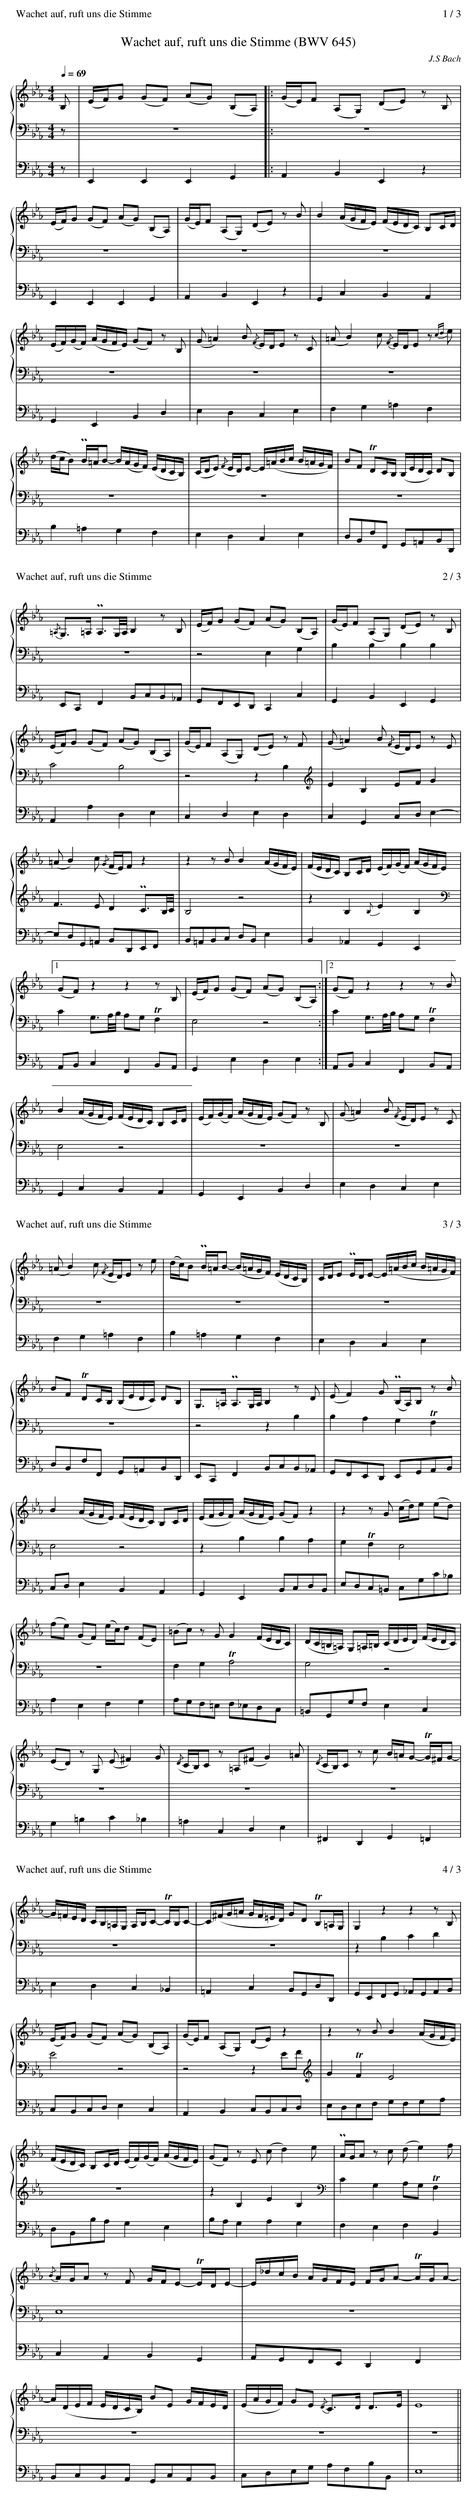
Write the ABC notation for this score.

X:1
T:Wachet auf, ruft uns die Stimme (BWV 645)
C:J.S Bach
M:4/4
L:1/8
Q:1/4=69
%%header "Wachet auf, ruft uns die Stimme		$P / 3"
%%staves {2 3} 4
K:Eb
V:2
B,|(E/F/)G (GF) (AG) (B,A,)|:(G/E/)F (A,G,) (DE) zB,|
(E/F/)G (GF) (AG) (B,A,)|(G/E/)F (A,G,) (DE) zB|B2 (A/G/F/E/) (F/E/D/C/) B,C/D/|
(E/F/)(G/F/) (A/G/F/E/) (GF) zB,|(G=A2) B {/F}E/D/E zC|(=AB2) c {/F}E/D/Ez {cd}e|
(d/c/B) PB/=A/B- B/(A/G/F/) (E/D/C/B,/)|(C/D/E) ({/F}E/D/)E- E/(=A/B/c/ B/=A/G/F/)|BF TDC/B,/ (B,/E/D/C/) DB,|
{/=A,}G,3/2=A,/ PA,3/2G,/4A,/4 B,2 zB,|(E/F/)G (GF) (AG) (B,A,)|(G/E/)F (A,G,) (DE) zB,|
(E/F/)G (GF) (AG) (B,A,)|(G/E/)F (A,G,) (DE) zF|(G=A2) B ({/F}E/D/)E zE|
(=AB2) c ({/G}F/E/)F z2|z2 zB B2 (A/G/F/E/)|(F/E/D/C/) B,C/D/ (E/F/)(G/F/) (A/G/F/E/)|
[1(GF) z2 z2 zB,|(E/F/)G (GF) (AG) (B,A,):|2(GF) z2 z2 zB|
B2 (A/G/F/E/) (F/E/D/C/) B,C/D/|(E/F/)(G/F/) (A/G/F/E/) (GF) zB,|(G=A2) B ({/F}E/D/)E zC|
(=AB2) c ({/F}E/D/)E ze|(d/c/)B PB/=A/B- (B/=A/G/F/) (E/D/C/B,/)|C/D/E PE/D/E- E/(=A/B/c/ B/=A/G/F/)|
BF TDC/B,/ (B,/E/D/C/) DB,|G,3/2=A,/ PA,3/2G,/4A,/4 B,2 zD|(EF2) G (PB,/A,/)B, zB|
B2 (A/G/F/E/) (F/E/D/C/) B,C/D/|(E/F/G/F/) (A/G/F/E/) (GF) z2|z2 zG (c/d/)e (ed)|
(fe) (GF) (e/c/)d (FE)|(=Bc) zG G2 (F/E/D/C/)|(D/C/=B,/=A,/) G,=A,/=B,/ (C/D/E/D/) (F/E/D/C/)|
(ED) zG, (E^F2)G|({/D}C/B,/)C z=A,(^FG2) =A|({/D}C/B,/)C zc B/=A/G- TG/^F/G-|
G/=F/E/D/ C/B,/=A,/G,/ A,/B,/C- TC/B,/C-|C/(^F/G/=A/ G/F/=E/D/) GD TB,=A,/G,/|G,2 z2 z2 zB,|
(E/F/)G (GF) (AG) (B,A,)|(G/E/)F (A,G,) (DE) z2|z2 zB B2 (A/G/F/E/)|
(F/E/D/C/) B,C/D/ (E/F/)(G/F/) (A/G/F/E/)|(GF) zE (cd2) e|PA/G/A zc (de2) f|
{/B}A/G/A zF G/F/E- TE/D/E-|E/_d/c/B/ A/G/F/E/ F/G/A- TA/G/A-|
A/(D/E/F/ E/D/C/B,/) BE G/F/E/D/|(E/A/G/F/) GE\
Q:1/4=60
	 {/D}C3/2D/ D3/2E/|E8||
V:3
z|z8|:z8|
z8|z8|z8|
z8|z8|z8|
z8|z8|z8|
z8|z4 E,2 G,2|B,2 B,2 B,2 B,2|
C4 B,4|z4 z2 B,2|E2 B,2 EF G2|
F3E D2 PC3/2B,/4C/4|B,4 z4|z2 B,2 {B,}E2 B,2|1
C2 G,3/2A,/4B,/4 A,G, TF,2|E,4 z4:|2C2 G,3/2A,/4B,/4 A,G, TF,2|
E,4 z4|z8|z8|
z8|z8|z8|
z8|z4 z2 B,2|B,2 A,2 G,2 TF,2|
E,4 z4|z2 B,2 B,2 A,2|G,2 TF,2 E,4|
z8|F,2 G,2 TA,4|G,4 z4|
z8|z8|z8|
z8|z8|z2 B,2 C2 D2|
E4 z4|z4 z2 EF|G2 TF2 E4|
z8|z2 B,2 E2 B,2|C2 G,2 A,G, TF,2|
E,8|z8|
z8|z8|z8||
V:4
z|E,,2 E,,2 E,,2 G,,2|:A,,2 B,,2 E,,2 z2|
E,,2 E,,2 E,,2 G,,2|A,,2 B,,2 E,,2 z2|G,,2 C,2 B,,2 A,,2|
G,,2 E,,2 B,,2 D,2|E,2 D,2 C,2 E,2|F,2 G,2 =A,2 F,2|
B,2 =A,2 G,2 F,2|E,2 D,2 C,2 E,2|D,B,,F,F,, G,,=A,,B,,D,,|
E,,C,,F,,2 B,,C,B,,_A,,|G,,F,,E,,D,, C,,2 C,2|G,,2 B,,2 E,,2 G,,2|
A,,2 A,2 D,2 E,2|C,2 D,2 E,2 D,2|C,2 G,,2 C,D, E,2-|
E,D,G,,=A,, B,,D,,E,,F,,|B,,=A,,B,,C, D,B,,E,2|B,,2 _A,,2 G,,2 E,,2|1
A,,B,, C,2 F,,2 B,,A,,|G,,2 E,2 D,2 E,2:|2A,,B,, C,2 F,,2 B,,A,,|
G,,2 C,2 B,,2 A,,2|G,,2 E,,2 B,,2 D,2|E,2 D,2 C,2 E,2|
F,2 G,2 =A,2 F,2|B,2 =A,2 G,2 F,2|E,2 D,2 C,2 E,2|
D,B,,F,F,, G,,=A,,B,,D,,|E,,C,, F,,2 B,,C,B,,_A,,|G,,F,,E,,D,, E,,G,,A,,B,,|
C,D, E,2 B,,2 A,,2|G,,2 E,,2 B,,C,D,B,,|E,D,C,=B,, C,G,C_B,|
A,2 E,2 F,2 G,2|A,G,F,=E, F,_E,D,C,|=B,,G,,G,F, E,2 C,2|
G,2 =B,2 C2 _B,2|=A,2 C,2 D,2 E,2|^F,,2 D,,2 G,,2 =F,,2|
E,2 D,2 C,2 _B,,2|=A,,2 C,2 B,,G,,D,D,,|G,,E,,F,,G,, _A,,G,,A,,B,,|
C,B,,C,D, E,2 C,2|A,,2 B,,2 C,B,,C,D,|E,D,E,F, G,F,G,A,|
D,B,,B,A, G,2 E,2|B,A,G,2 A,2 G,2|F,2 E,2 F,2 B,,2|
C,2 A,,2 B,,2 G,,2|A,,G,,F,,E,, D,,2 F,,2|
B,,C,B,,A,, G,,C,A,,B,,|C,D,E,G, A,F,B,B,,|E,8||
